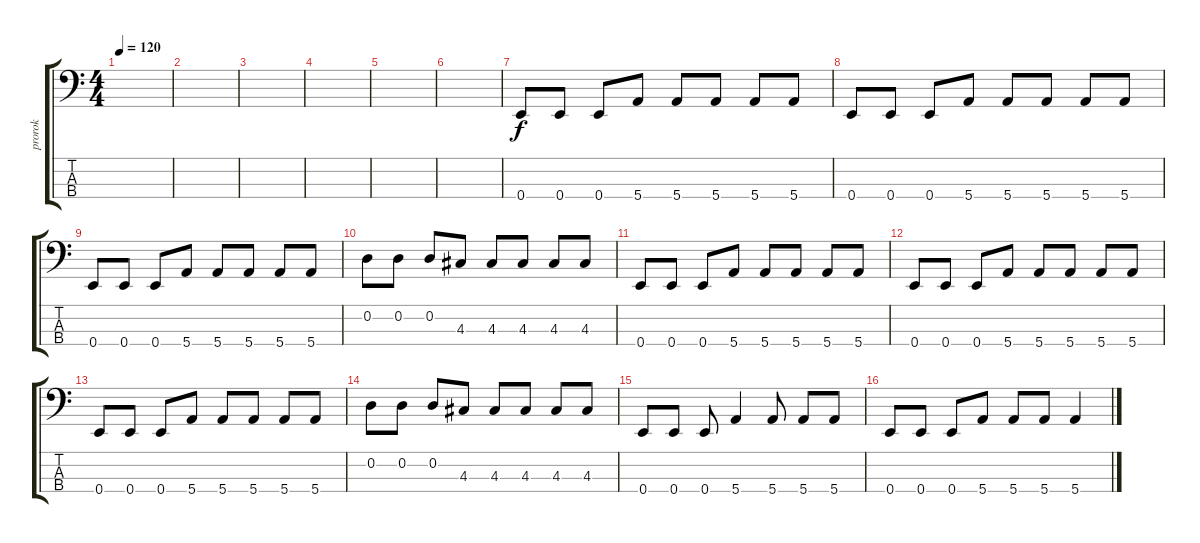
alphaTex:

\track ("prorok" "prorok") {instrument electricbassfinger}
\staff {score tabs}
\tuning (G2 D2 A1 E1) {hide}
\ts (4 4)
\tempo 120
\clef f4
\ks c
|
|
|
|
|
|
0.4.8 0.4.8 0.4.8 5.4.8 5.4.8 5.4.8 5.4.8 5.4.8 |
0.4.8 0.4.8 0.4.8 5.4.8 5.4.8 5.4.8 5.4.8 5.4.8 |
0.4.8 0.4.8 0.4.8 5.4.8 5.4.8 5.4.8 5.4.8 5.4.8 |
0.2.8 0.2.8 0.2.8 4.3.8 4.3.8 4.3.8 4.3.8 4.3.8 |
0.4.8 0.4.8 0.4.8 5.4.8 5.4.8 5.4.8 5.4.8 5.4.8 |
0.4.8 0.4.8 0.4.8 5.4.8 5.4.8 5.4.8 5.4.8 5.4.8 |
0.4.8 0.4.8 0.4.8 5.4.8 5.4.8 5.4.8 5.4.8 5.4.8 |
0.2.8 0.2.8 0.2.8 4.3.8 4.3.8 4.3.8 4.3.8 4.3.8 |
0.4.8 0.4.8 0.4.8 5.4.4 5.4.8 5.4.8 5.4.8 |
0.4.8 0.4.8 0.4.8 5.4.8 5.4.8 5.4.8 5.4.4
